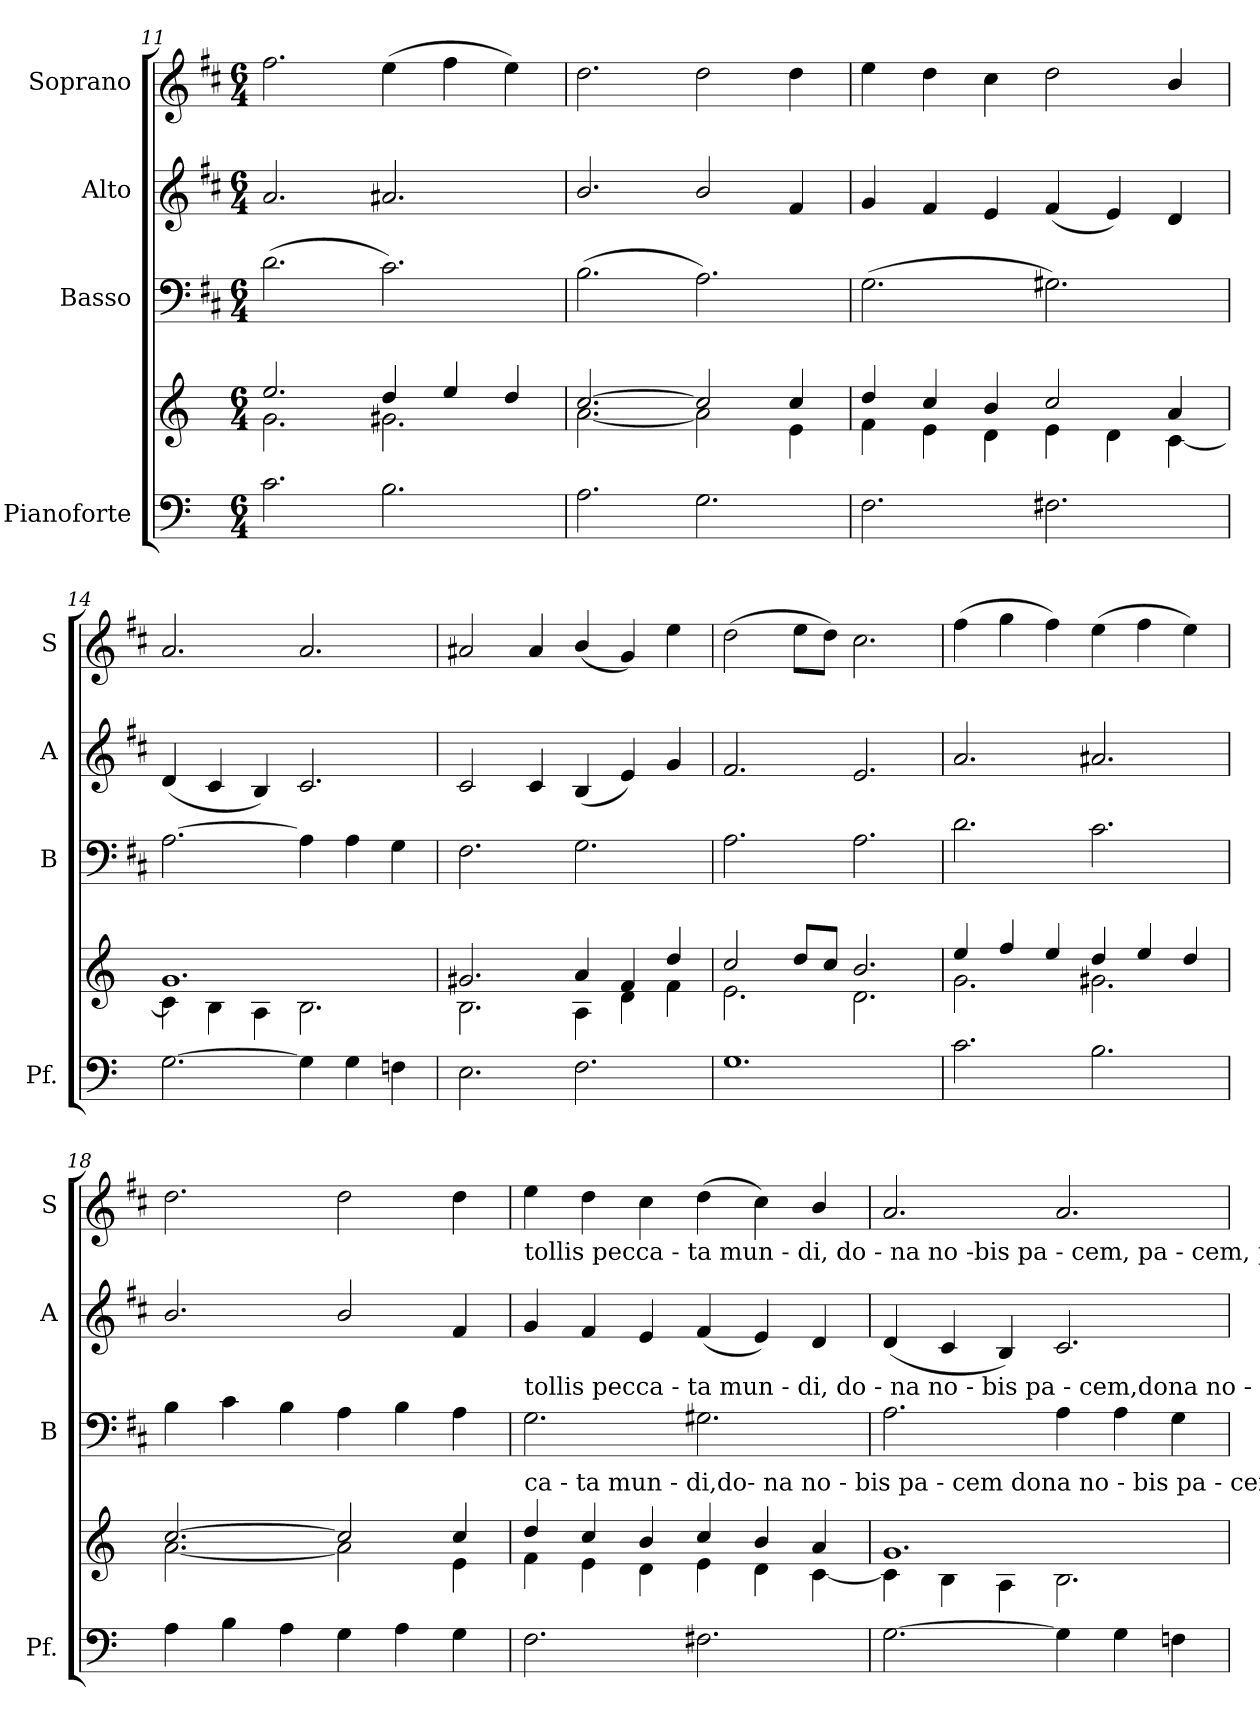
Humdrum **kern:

**kern	**kern	**kern	**kern	**kern
*part4	*part4	*part3	*part2	*part1
*staff5	*staff4	*staff3	*staff2	*staff1
*I"Pianoforte	*	*I"Basso	*I"Alto	*I"Soprano
*I'Pf.	*	*I'B	*I'A	*I'S
*clefF4	*clefG2	*clefF4	*clefG2	*clefG2
*	*	*ITrd1c2	*ITrd1c2	*ITrd1c2
*k[]	*k[]	*k[]	*k[]	*k[]
*C:	*C:	*C:	*C:	*C:
*M6/4	*M6/4	*M6/4	*M6/4	*M6/4
=11	=11	=11	=11	=11
*	*^	*	*	*
2.c\	2.ee/	2.g\	(2.c\	2.g/	2.ee\
2.B\	4dd/	2.g#X\	2.B\)	2.g#X/	(4dd\
.	4ee/	.	.	.	4ee\
.	4dd/	.	.	.	4dd\)
=12	=12	=12	=12	=12	=12
2.A\	[>2.cc/	[<2.a\	(2.A\	2.a/	2.cc\
2.G\	2cc/]	2a\]	2.G\)	2a/	2cc\
.	4cc/	4e\	.	4e/	4cc\
=13	=13	=13	=13	=13	=13
2.F\	4dd/	4f\	(2.F\	4f/	4dd\
.	4cc/	4e\	.	4e/	4cc\
.	4b/	4d\	.	4d/	4b\
2.F#X\	2cc/	4e\	2.F#X\)	(4e/	2cc\
.	.	4d\	.	4d/)	.
.	4a/	[<4c\	.	4c/	4a/
=14	=14	=14	=14	=14	=14
[2.G\	1.g	4c\]	[2.G\	(4c/	2.g/
.	.	4B\	.	4B/	.
.	.	4A\	.	4A/)	.
4G\]	.	2.B\	4G\]	2.B/	2.g/
4G\	.	.	4G\	.	.
4Fn\	.	.	4F\	.	.
=15	=15	=15	=15	=15	=15
2.E\	2.g#X/	2.B\	2.E\	2B/	2g#X/
.	.	.	.	4B/	4g#/
2.F\	4a/	4A\	2.F\	(4A/	(4a/
.	4f/	4d\	.	4d/)	4f/)
.	4dd/	4f\	.	4f/	4dd\
=16	=16	=16	=16	=16	=16
1.G	2cc/	2.e\	2.G\	2.e/	(2cc\
.	8dd/L	.	.	.	8dd\L
.	8cc/J	.	.	.	8cc\J)
.	2.b/	2.d\	2.G\	2.d/	2.b\
=17	=17	=17	=17	=17	=17
2.c\	4ee/	2.g\	2.c\	2.g/	(4ee\
.	4ff/	.	.	.	4ff\
.	4ee/	.	.	.	4ee\)
2.B\	4dd/	2.g#X\	2.B\	2.g#X/	(4dd\
.	4ee/	.	.	.	4ee\
.	4dd/	.	.	.	4dd\)
=18	=18	=18	=18	=18	=18
4A\	[>2.cc/	[<2.a\	4A\	2.a/	2.cc\
4B\	.	.	4B\	.	.
4A\	.	.	4A\	.	.
4G\	2cc/]	2a\]	4G\	2a/	2cc\
4A\	.	.	4A\	.	.
4G\	4cc/	4e\	4G\	4e/	4cc\
!!LO:LB:g=z
=19	=19	=19	=19	=19	=19
!	!	!	!	!	!LO:TX:b:t=tollis pecca  - ta      mun   -   di,             do  -  na  no  -bis pa          -               cem,                        pa             -          cem,                     pa          -              cem.
!	!	!	!LO:TX:a:t=tollis pecca -  ta      mun  -     di,            do  -  na  no - bis pa        -               cem,dona no - bis,       do-na no --bis,     do-na no -  bis      pa          -           cem.	!	!
!	!LO:TX:a:t=ca   -     ta              mun  -    di,do- na    no  -      bis          pa          -            cem dona no - bis     pa          -              cem,                       pa        -             cem.	!	!	!	!
2.F\	4dd/	4f\	2.F\	4f/	4dd\
.	4cc/	4e\	.	4e/	4cc\
.	4b/	4d\	.	4d/	4b\
2.F#X\	4cc/	4e\	2.F#X\	(4e/	(4cc\
.	4b/	4d\	.	4d/)	4b\)
.	4a/	[<4c\	.	4c/	4a/
=20	=20	=20	=20	=20	=20
[2.G\	1.g	4c\]	2.G\	(4c/	2.g/
.	.	4B\	.	4B/	.
.	.	4A\	.	4A/)	.
4G\]	.	2.B\	4G\	2.B/	2.g/
4G\	.	.	4G\	.	.
4Fn\	.	.	4F\	.	.
*	*v	*v	*	*	*
=	=	=	=	=
*-	*-	*-	*-	*-
